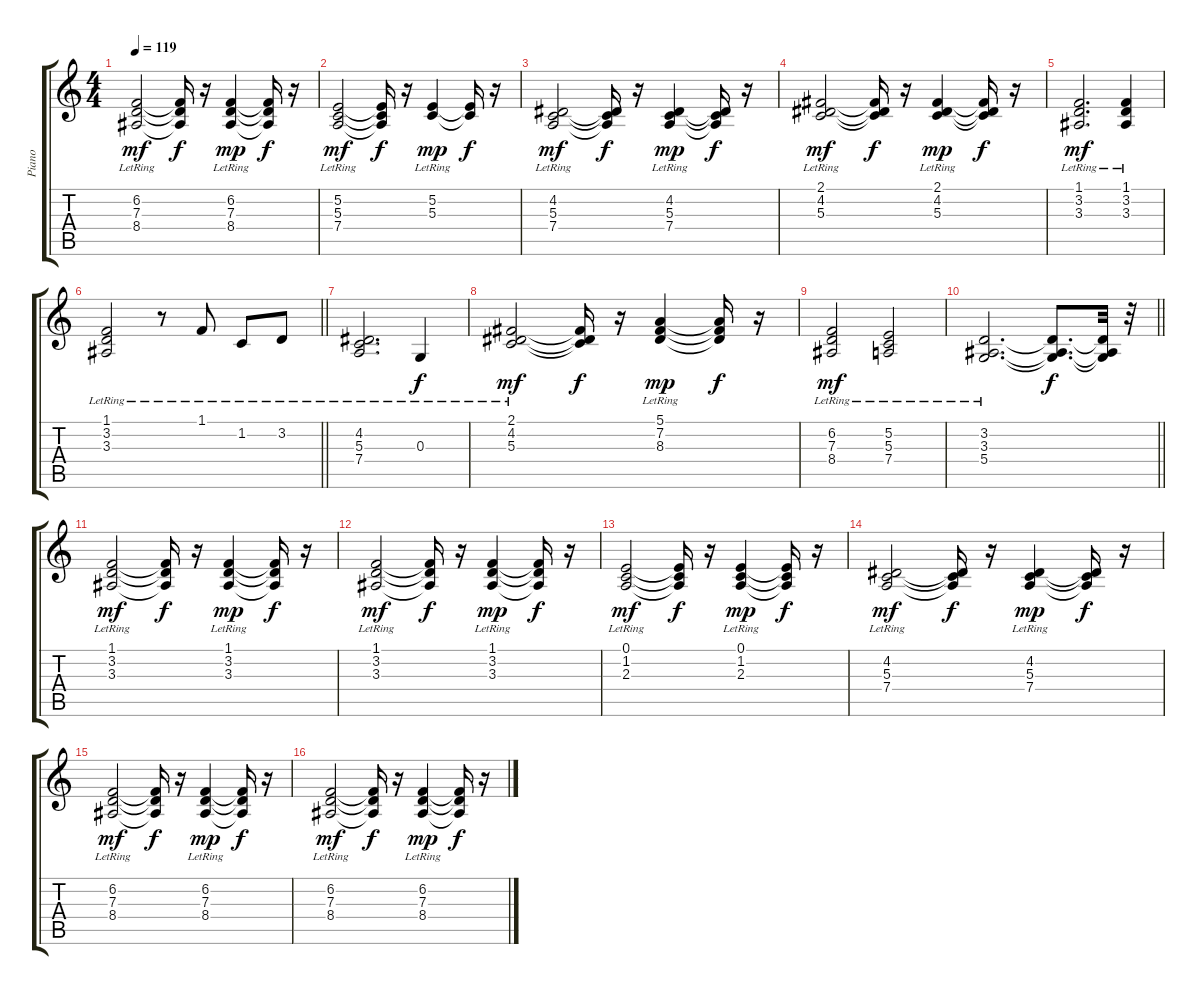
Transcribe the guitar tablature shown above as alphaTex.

\track ("Piano" "Piano") {instrument acousticgrandpiano}
\staff {score tabs}
\tuning (E4 B3 G3 D3 A2 E2) {hide}
\ts (4 4)
\tempo 119
\clef g2
\ks c
(6.2{lr} 7.3{lr} 8.4{lr}).2{dy mf} (6.2{t} 7.3{t} 8.4{t}).16{dy f} r.16 (6.2{lr} 7.3{lr} 8.4{lr}).4{dy mp} (6.2{t} 7.3{t} 8.4{t}).16{dy f} r.16 |
(5.2{lr} 5.3{lr} 7.4{lr}).2{dy mf} (5.2{t} 5.3{t} 7.4{t}).16{dy f} r.16 (5.2{lr} 5.3{lr}).4{dy mp} (5.2{t} 5.3{t}).16{dy f} r.16 |
(4.2{lr} 5.3{lr} 7.4{lr}).2{dy mf} (4.2{t} 5.3{t} 7.4{t}).16{dy f} r.16 (4.2{lr} 5.3{lr} 7.4{lr}).4{dy mp} (4.2{t} 5.3{t} 7.4{t}).16{dy f} r.16 |
(2.1{lr} 4.2{lr} 5.3{lr}).2{dy mf} (2.1{t} 4.2{t} 5.3{t}).16{dy f} r.16 (2.1{lr} 4.2{lr} 5.3{lr}).4{dy mp} (2.1{t} 4.2{t} 5.3{t}).16{dy f} r.16 |
(1.1{lr} 3.2{lr} 3.3{lr}).2{d dy mf} (1.1{lr} 3.2{lr} 3.3{lr}).4 |
\barLineRight lightlight
(1.1{lr} 3.2{lr} 3.3{lr}).2 r.8 1.1{lr}.8 1.2{lr}.8 3.2{lr}.8 |
(4.2{lr} 5.3{lr} 7.4{lr}).2{d} 0.3{lr}.4{dy f} |
(2.1{lr} 4.2{lr} 5.3{lr}).2{dy mf} (2.1{t} 4.2{t} 5.3{t}).16{dy f} r.16 (5.1{lr} 7.2{lr} 8.3{lr}).4{dy mp} (5.1{t} 7.2{t} 8.3{t}).16{dy f} r.16 |
(6.2{lr} 7.3{lr} 8.4{lr}).2{dy mf} (5.2{lr} 5.3{lr} 7.4{lr}).2 |
\barLineRight lightlight
(3.2{lr} 3.3{lr} 5.4{lr}).2{d} (3.2{t} 3.3{t} 5.4{t}).8{d dy f} (3.2{t} 3.3{t} 5.4{t}).32 r.32 |
(1.1{lr} 3.2{lr} 3.3{lr}).2{dy mf} (1.1{t} 3.2{t} 3.3{t}).16{dy f} r.16 (1.1{lr} 3.2{lr} 3.3{lr}).4{dy mp} (1.1{t} 3.2{t} 3.3{t}).16{dy f} r.16 |
(1.1{lr} 3.2{lr} 3.3{lr}).2{dy mf} (1.1{t} 3.2{t} 3.3{t}).16{dy f} r.16 (1.1{lr} 3.2{lr} 3.3{lr}).4{dy mp} (1.1{t} 3.2{t} 3.3{t}).16{dy f} r.16 |
(0.1{lr} 1.2{lr} 2.3{lr}).2{dy mf} (0.1{t} 1.2{t} 2.3{t}).16{dy f} r.16 (0.1{lr} 1.2{lr} 2.3{lr}).4{dy mp} (0.1{t} 1.2{t} 2.3{t}).16{dy f} r.16 |
(4.2{lr} 5.3{lr} 7.4{lr}).2{dy mf} (4.2{t} 5.3{t} 7.4{t}).16{dy f} r.16 (4.2{lr} 5.3{lr} 7.4{lr}).4{dy mp} (4.2{t} 5.3{t} 7.4{t}).16{dy f} r.16 |
(6.2{lr} 7.3{lr} 8.4{lr}).2{dy mf} (6.2{t} 7.3{t} 8.4{t}).16{dy f} r.16 (6.2{lr} 7.3{lr} 8.4{lr}).4{dy mp} (6.2{t} 7.3{t} 8.4{t}).16{dy f} r.16 |
(6.2{lr} 7.3{lr} 8.4{lr}).2{dy mf} (6.2{t} 7.3{t} 8.4{t}).16{dy f} r.16 (6.2{lr} 7.3{lr} 8.4{lr}).4{dy mp} (6.2{t} 7.3{t} 8.4{t}).16{dy f} r.16
